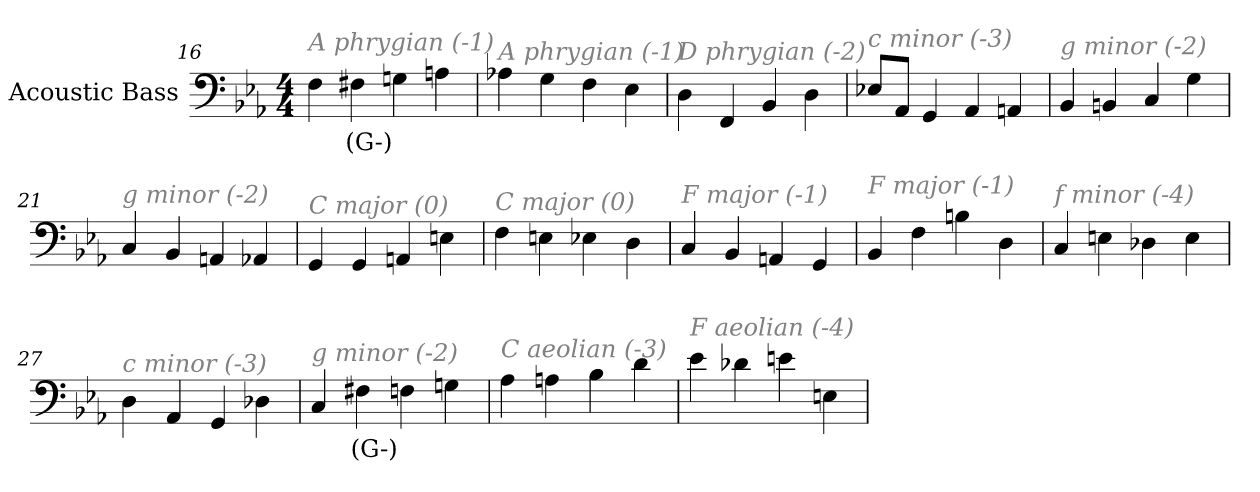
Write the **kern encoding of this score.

**kern	**text
*part1	*part1
*staff1	*staff1
*I"Acoustic Bass	*
*clefF4	*
*ITrd7c12	*
*k[b-e-a-]	*
*E-:	*
*M4/4	*
=16	=16
!LO:TX:i:color=#808080:t=A phrygian (-1)	!
4FF	.
4FF#Xi	(G-)
4GGn	.
4AAn	.
=17	=17
!LO:TX:i:color=#808080:t=A phrygian (-1)	!
4AA-X	.
4GG	.
4FF	.
4EE-	.
=18	=18
!LO:TX:i:color=#808080:t=D phrygian (-2)	!
4DD	.
4FFF	.
4BBB-	.
4DD	.
=19	=19
!LO:TX:i:color=#808080:t=c minor (-3)	!
8EE-XL	.
8AAA-J	.
4GGG	.
4AAA-	.
4AAAn	.
=20	=20
!LO:TX:i:color=#808080:t=g minor (-2)	!
4BBB-	.
4BBBn	.
4CC	.
4GG	.
=21	=21
!LO:TX:i:color=#808080:t=g minor (-2)	!
4CC	.
4BBB-	.
4AAAn	.
4AAA-X	.
=22	=22
!LO:TX:i:color=#808080:t=C major (0)	!
4GGG	.
4GGG	.
4AAAn	.
4EEn	.
=23	=23
!LO:TX:i:color=#808080:t=C major (0)	!
4FF	.
4EEn	.
4EE-X	.
4DD	.
=24	=24
!LO:TX:i:color=#808080:t=F major (-1)	!
4CC	.
4BBB-	.
4AAAn	.
4GGG	.
=25	=25
!LO:TX:i:color=#808080:t=F major (-1)	!
4BBB-	.
4FF	.
4BBn	.
4DD	.
=26	=26
!LO:TX:i:color=#808080:t=f minor (-4)	!
4CC	.
4EEn	.
4DD-X	.
4EE	.
=27	=27
!LO:TX:i:color=#808080:t=c minor (-3)	!
4DD	.
4AAA-	.
4GGG	.
4DD-X	.
=28	=28
!LO:TX:i:color=#808080:t=g minor (-2)	!
4CC	.
4FF#Xi	(G-)
4FF	.
4GGn	.
=29	=29
!LO:TX:i:color=#808080:t=C aeolian (-3)	!
4AA-	.
4AAn	.
4BB-	.
4D	.
=30	=30
!LO:TX:i:color=#808080:t=F aeolian (-4)	!
4E-	.
4D-X	.
4En	.
4EEn	.
=	=
*-	*-
